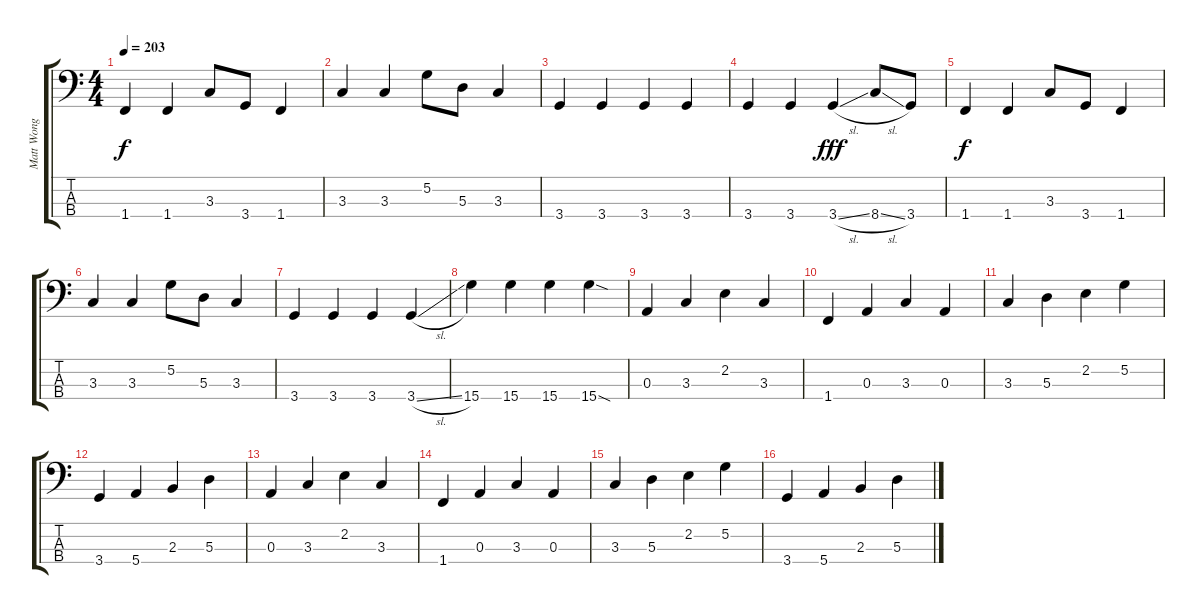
\track ("Matt Wong" "Matt Wong") {instrument electricbassfinger}
\staff {score tabs}
\tuning (G2 D2 A1 E1) {hide}
\ts (4 4)
\tempo 203
\clef f4
\ks c
1.4.4{dy f} 1.4.4 3.3.8 3.4.8 1.4.4 |
3.3.4 3.3.4 5.2.8 5.3.8 3.3.4 |
3.4.4 3.4.4 3.4.4 3.4.4 |
3.4.4 3.4.4 3.4{sl}.4{dy fff} 8.4{sl}.8 3.4.8 |
1.4.4{dy f} 1.4.4 3.3.8 3.4.8 1.4.4 |
3.3.4 3.3.4 5.2.8 5.3.8 3.3.4 |
3.4.4 3.4.4 3.4.4 3.4{sl}.4 |
15.4.4 15.4.4 15.4.4 15.4{sod}.4 |
0.3.4 3.3.4 2.2.4 3.3.4 |
1.4.4 0.3.4 3.3.4 0.3.4 |
3.3.4 5.3.4 2.2.4 5.2.4 |
3.4.4 5.4.4 2.3.4 5.3.4 |
0.3.4 3.3.4 2.2.4 3.3.4 |
1.4.4 0.3.4 3.3.4 0.3.4 |
3.3.4 5.3.4 2.2.4 5.2.4 |
3.4.4 5.4.4 2.3.4 5.3.4
